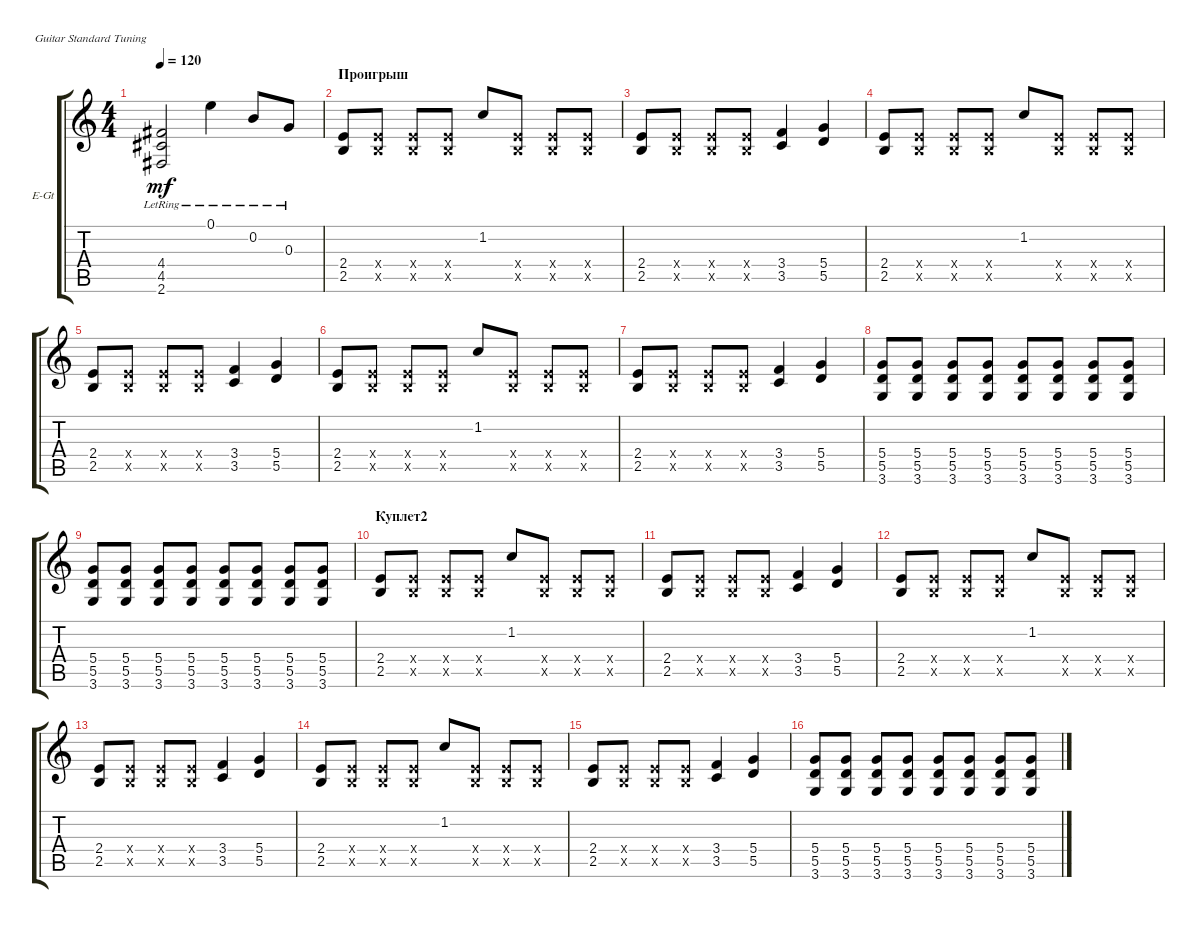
\defaultSystemsLayout 4
\bracketExtendMode groupsimilarinstruments
\firstSystemTrackNameOrientation horizontal
\otherSystemsTrackNameOrientation horizontal
\track ("Electric Guitar" "E-Gt") {instrument overdrivenguitar}
\staff {score tabs}
\tuning (E4 B3 G3 D3 A2 E2)
\ts (4 4)
\tempo 120
\clef g2
\ks c
(2.6{lr} 4.5{lr} 4.4{lr}).2{dy mf} 0.1{lr}.4 0.2{lr}.8 0.3{lr}.8 |
\section ("" "Проигрыш")
(2.5 2.4).8 (2.5{x} 2.4{x}).8 (2.4{x} 2.5{x}).8 (2.5{x} 2.4{x}).8 1.2.8 (2.5{x} 2.4{x}).8 (2.4{x} 2.5{x}).8 (2.5{x} 2.4{x}).8 |
(2.5 2.4).8 (2.5{x} 2.4{x}).8 (2.4{x} 2.5{x}).8 (2.5{x} 2.4{x}).8 (3.5 3.4).4 (5.4 5.5).4 |
(2.5 2.4).8 (2.5{x} 2.4{x}).8 (2.4{x} 2.5{x}).8 (2.5{x} 2.4{x}).8 1.2.8 (2.5{x} 2.4{x}).8 (2.4{x} 2.5{x}).8 (2.5{x} 2.4{x}).8 |
(2.5 2.4).8 (2.5{x} 2.4{x}).8 (2.4{x} 2.5{x}).8 (2.5{x} 2.4{x}).8 (3.5 3.4).4 (5.4 5.5).4 |
(2.5 2.4).8 (2.5{x} 2.4{x}).8 (2.4{x} 2.5{x}).8 (2.5{x} 2.4{x}).8 1.2.8 (2.5{x} 2.4{x}).8 (2.4{x} 2.5{x}).8 (2.5{x} 2.4{x}).8 |
(2.5 2.4).8 (2.5{x} 2.4{x}).8 (2.4{x} 2.5{x}).8 (2.5{x} 2.4{x}).8 (3.5 3.4).4 (5.4 5.5).4 |
(5.5 5.4 3.6).8 (5.5 5.4 3.6).8 (5.5 5.4 3.6).8 (5.5 5.4 3.6).8 (5.5 5.4 3.6).8 (5.5 5.4 3.6).8 (5.5 5.4 3.6).8 (5.5 5.4 3.6).8 |
(5.5 5.4 3.6).8 (5.5 5.4 3.6).8 (5.5 5.4 3.6).8 (5.5 5.4 3.6).8 (5.5 5.4 3.6).8 (5.5 5.4 3.6).8 (5.5 5.4 3.6).8 (5.5 5.4 3.6).8 |
\section ("" "Куплет2")
(2.5 2.4).8 (2.5{x} 2.4{x}).8 (2.4{x} 2.5{x}).8 (2.5{x} 2.4{x}).8 1.2.8 (2.5{x} 2.4{x}).8 (2.4{x} 2.5{x}).8 (2.5{x} 2.4{x}).8 |
(2.5 2.4).8 (2.5{x} 2.4{x}).8 (2.4{x} 2.5{x}).8 (2.5{x} 2.4{x}).8 (3.5 3.4).4 (5.4 5.5).4 |
(2.5 2.4).8 (2.5{x} 2.4{x}).8 (2.4{x} 2.5{x}).8 (2.5{x} 2.4{x}).8 1.2.8 (2.5{x} 2.4{x}).8 (2.4{x} 2.5{x}).8 (2.5{x} 2.4{x}).8 |
(2.5 2.4).8 (2.5{x} 2.4{x}).8 (2.4{x} 2.5{x}).8 (2.5{x} 2.4{x}).8 (3.5 3.4).4 (5.4 5.5).4 |
(2.5 2.4).8 (2.5{x} 2.4{x}).8 (2.4{x} 2.5{x}).8 (2.5{x} 2.4{x}).8 1.2.8 (2.5{x} 2.4{x}).8 (2.4{x} 2.5{x}).8 (2.5{x} 2.4{x}).8 |
(2.5 2.4).8 (2.5{x} 2.4{x}).8 (2.4{x} 2.5{x}).8 (2.5{x} 2.4{x}).8 (3.5 3.4).4 (5.4 5.5).4 |
(5.5 5.4 3.6).8 (5.5 5.4 3.6).8 (5.5 5.4 3.6).8 (5.5 5.4 3.6).8 (5.5 5.4 3.6).8 (5.5 5.4 3.6).8 (5.5 5.4 3.6).8 (5.5 5.4 3.6).8
